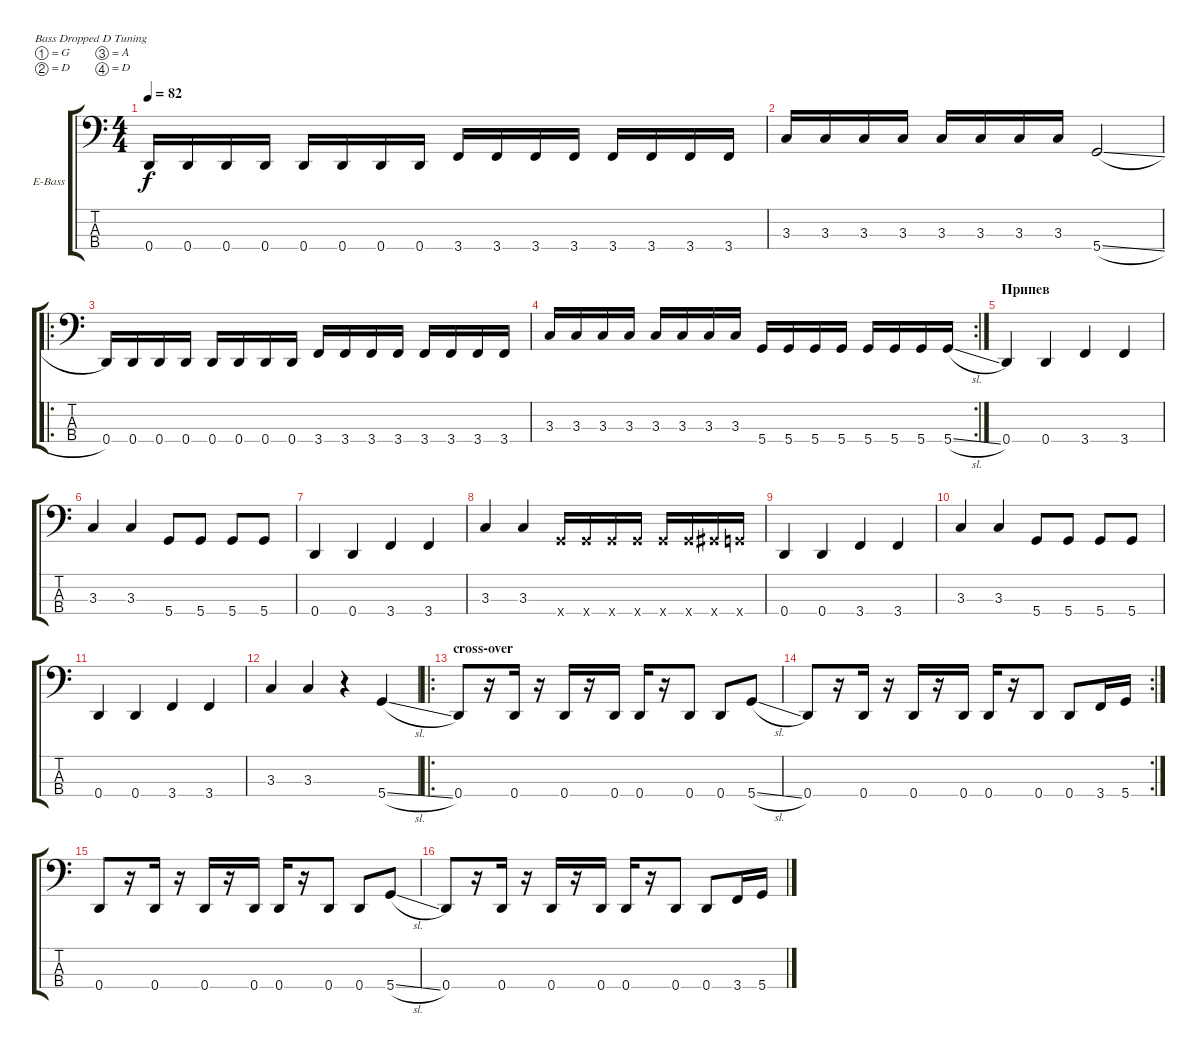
\defaultSystemsLayout 4
\bracketExtendMode groupsimilarinstruments
\firstSystemTrackNameOrientation horizontal
\otherSystemsTrackNameOrientation horizontal
\track ("Electric Bass" "E-Bass") {instrument electricbassfinger}
\staff {score tabs}
\tuning (G2 D2 A1 D1)
\ts (4 4)
\tempo 82
\clef f4
\ks c
0.4.16{dy f} 0.4.16 0.4.16 0.4.16 0.4.16 0.4.16 0.4.16 0.4.16 3.4.16 3.4.16 3.4.16 3.4.16 3.4.16 3.4.16 3.4.16 3.4.16 |
3.3.16 3.3.16 3.3.16 3.3.16 3.3.16 3.3.16 3.3.16 3.3.16 5.4{sl}.2 |
\ro
0.4.16 0.4.16 0.4.16 0.4.16 0.4.16 0.4.16 0.4.16 0.4.16 3.4.16 3.4.16 3.4.16 3.4.16 3.4.16 3.4.16 3.4.16 3.4.16 |
\rc 2
3.3.16 3.3.16 3.3.16 3.3.16 3.3.16 3.3.16 3.3.16 3.3.16 5.4.16 5.4.16 5.4.16 5.4.16 5.4.16 5.4.16 5.4.16 5.4{sl}.16 |
\section ("" "Припев")
0.4.4 0.4.4 3.4.4 3.4.4 |
3.3.4 3.3.4 5.4.8 5.4.8 5.4.8 5.4.8 |
0.4.4 0.4.4 3.4.4 3.4.4 |
3.3.4 3.3.4 5.4{x}.16 5.4{x}.16 5.4{x}.16 5.4{x}.16 5.4{x}.16 5.4{x}.16 6.4{x}.16 5.4{x}.16 |
0.4.4 0.4.4 3.4.4 3.4.4 |
3.3.4 3.3.4 5.4.8 5.4.8 5.4.8 5.4.8 |
0.4.4 0.4.4 3.4.4 3.4.4 |
3.3.4 3.3.4 r.4 5.4{sl}.4 |
\ro
\section ("" "cross-over")
0.4.8 r.16 0.4.16 r.16 0.4.16 r.16 0.4.16 0.4.16 r.16 0.4.8 0.4.8 5.4{sl}.8 |
\rc 2
0.4.8 r.16 0.4.16 r.16 0.4.16 r.16 0.4.16 0.4.16 r.16 0.4.8 0.4.8 3.4.16 5.4.16 |
0.4.8 r.16 0.4.16 r.16 0.4.16 r.16 0.4.16 0.4.16 r.16 0.4.8 0.4.8 5.4{sl}.8 |
0.4.8 r.16 0.4.16 r.16 0.4.16 r.16 0.4.16 0.4.16 r.16 0.4.8 0.4.8 3.4.16 5.4.16
